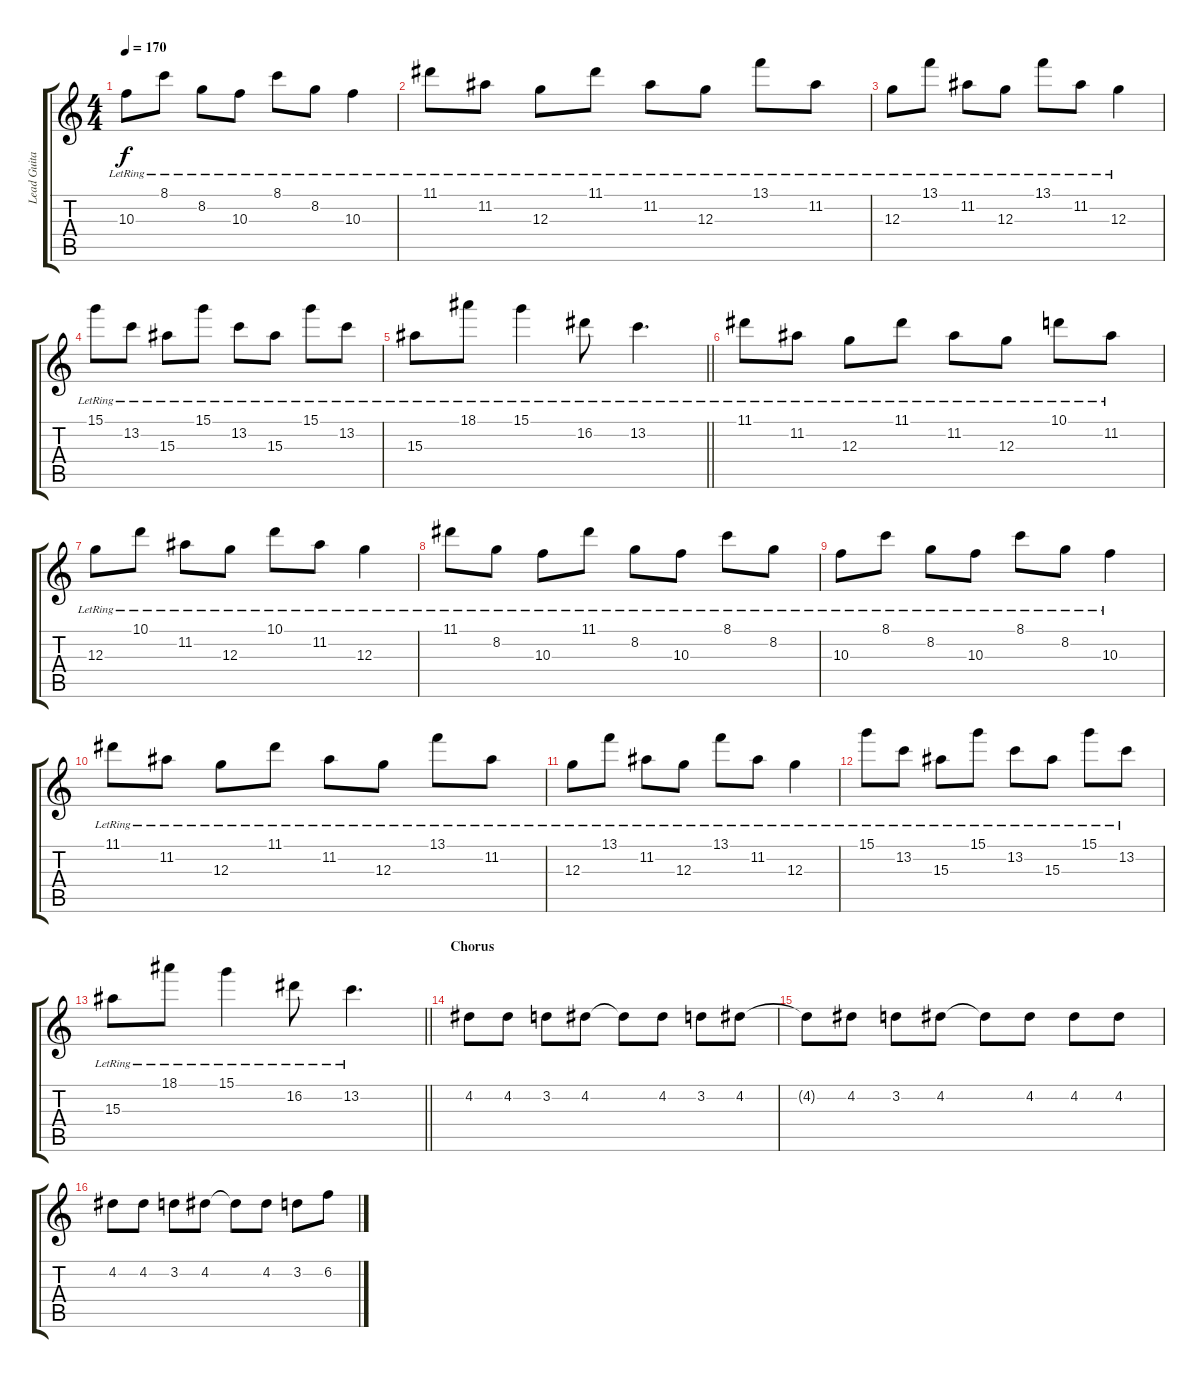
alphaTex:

\track ("Lead Guitar" "Lead Guita") {instrument distortionguitar}
\staff {score tabs}
\tuning (E4 B3 G3 D3 A2 D2) {hide}
\ts (4 4)
\tempo 170
\clef g2
\ks c
10.3{lr}.8{dy f} 8.1{lr}.8 8.2{lr}.8 10.3{lr}.8 8.1{lr}.8 8.2{lr}.8 10.3{lr}.4 |
11.1{lr}.8 11.2{lr}.8 12.3{lr}.8 11.1{lr}.8 11.2{lr}.8 12.3{lr}.8 13.1{lr}.8 11.2{lr}.8 |
12.3{lr}.8 13.1{lr}.8 11.2{lr}.8 12.3{lr}.8 13.1{lr}.8 11.2{lr}.8 12.3{lr}.4 |
15.1{lr}.8 13.2{lr}.8 15.3{lr}.8 15.1{lr}.8 13.2{lr}.8 15.3{lr}.8 15.1{lr}.8 13.2{lr}.8 |
\barLineRight lightlight
15.3{lr}.8 18.1{lr}.8 15.1{lr}.4 16.2{lr}.8 13.2{lr}.4{d} |
11.1{lr}.8 11.2{lr}.8 12.3{lr}.8 11.1{lr}.8 11.2{lr}.8 12.3{lr}.8 10.1{lr}.8 11.2{lr}.8 |
12.3{lr}.8 10.1{lr}.8 11.2{lr}.8 12.3{lr}.8 10.1{lr}.8 11.2{lr}.8 12.3{lr}.4 |
11.1{lr}.8 8.2{lr}.8 10.3{lr}.8 11.1{lr}.8 8.2{lr}.8 10.3{lr}.8 8.1{lr}.8 8.2{lr}.8 |
10.3{lr}.8 8.1{lr}.8 8.2{lr}.8 10.3{lr}.8 8.1{lr}.8 8.2{lr}.8 10.3{lr}.4 |
11.1{lr}.8 11.2{lr}.8 12.3{lr}.8 11.1{lr}.8 11.2{lr}.8 12.3{lr}.8 13.1{lr}.8 11.2{lr}.8 |
12.3{lr}.8 13.1{lr}.8 11.2{lr}.8 12.3{lr}.8 13.1{lr}.8 11.2{lr}.8 12.3{lr}.4 |
15.1{lr}.8 13.2{lr}.8 15.3{lr}.8 15.1{lr}.8 13.2{lr}.8 15.3{lr}.8 15.1{lr}.8 13.2{lr}.8 |
\barLineRight lightlight
15.3{lr}.8 18.1{lr}.8 15.1{lr}.4 16.2{lr}.8 13.2{lr}.4{d} |
\section ("" "Chorus")
4.2.8{volume 12 instrument distortionguitar} 4.2.8 3.2.8 4.2.8 4.2{t}.8 4.2.8 3.2.8 4.2.8 |
4.2{t}.8 4.2.8 3.2.8 4.2.8 4.2{t}.8 4.2.8 4.2.8 4.2.8 |
4.2.8 4.2.8 3.2.8 4.2.8 4.2{t}.8 4.2.8 3.2.8 6.2.8
